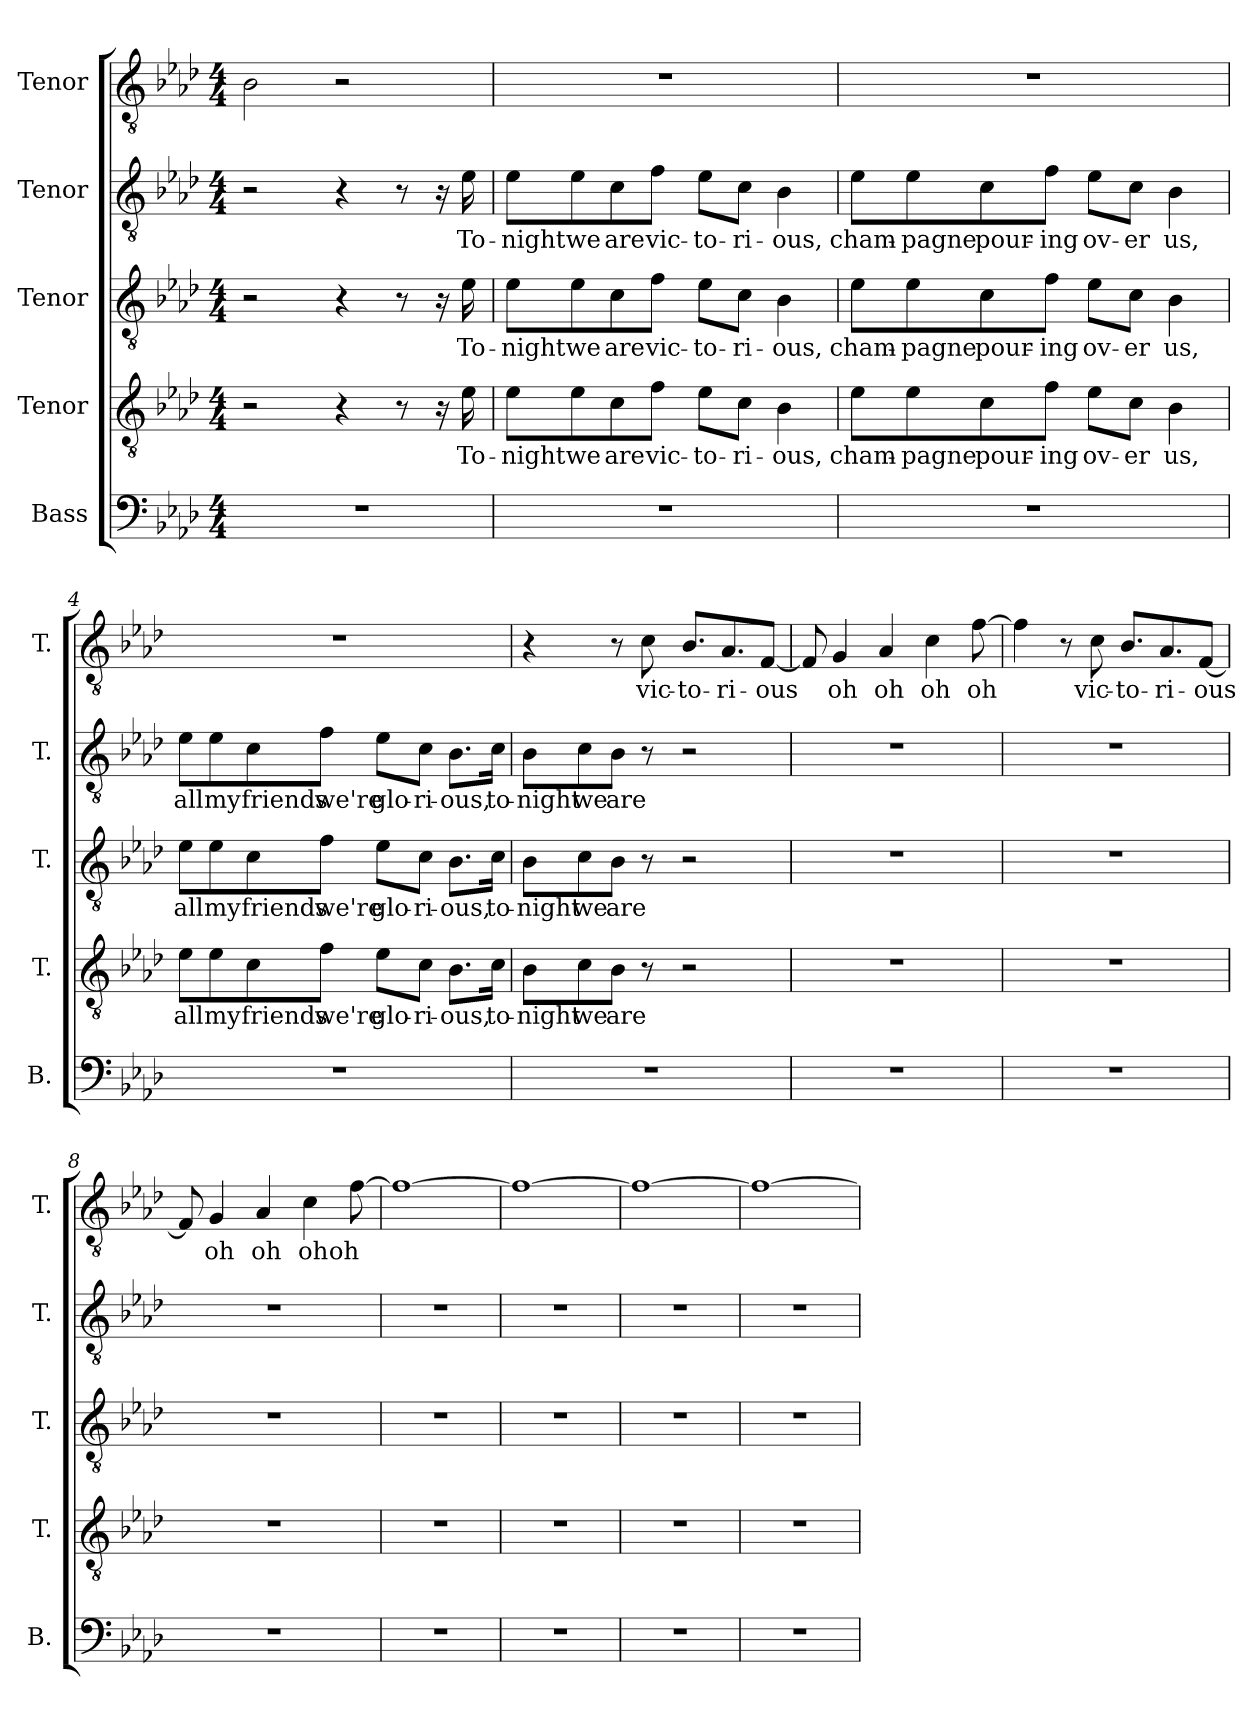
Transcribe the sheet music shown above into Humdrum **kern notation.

**kern	**kern	**text	**kern	**text	**kern	**text	**kern	**text
*part5	*part4	*part4	*part3	*part3	*part2	*part2	*part1	*part1
*staff5	*staff4	*staff4	*staff3	*staff3	*staff2	*staff2	*staff1	*staff1
*I"Bass	*I"Tenor	*	*I"Tenor	*	*I"Tenor	*	*I"Tenor	*
*I'B.	*I'T.	*	*I'T.	*	*I'T.	*	*I'T.	*
*clefF4	*clefGv2	*	*clefGv2	*	*clefGv2	*	*clefGv2	*
*k[b-e-a-d-]	*k[b-e-a-d-]	*	*k[b-e-a-d-]	*	*k[b-e-a-d-]	*	*k[b-e-a-d-]	*
*M4/4	*M4/4	*	*M4/4	*	*M4/4	*	*M4/4	*
*MM106	*MM106	*	*MM106	*	*MM106	*	*MM106	*
=1	=1	=1	=1	=1	=1	=1	=1	=1
1r	2r	.	2r	.	2r	.	2B-\	.
.	4r	.	4r	.	4r	.	2r	.
.	8r	.	8r	.	8r	.	.	.
.	16r	.	16r	.	16r	.	.	.
!	!	!LO:LY:b	!	!LO:LY:b	!	!LO:LY:b	!	!
.	16e-\	To-	16e-\	To-	16e-\	To-	.	.
=2	=2	=2	=2	=2	=2	=2	=2	=2
!	!	!LO:LY:b	!	!LO:LY:b	!	!LO:LY:b	!	!
1r	8e-\L	-night	8e-\L	-night	8e-\L	-night	1r	.
!	!	!LO:LY:b	!	!LO:LY:b	!	!LO:LY:b	!	!
.	8e-\	we	8e-\	we	8e-\	we	.	.
!	!	!LO:LY:b	!	!LO:LY:b	!	!LO:LY:b	!	!
.	8c\	are	8c\	are	8c\	are	.	.
!	!	!LO:LY:b	!	!LO:LY:b	!	!LO:LY:b	!	!
.	8f\J	vic-	8f\J	vic-	8f\J	vic-	.	.
!	!	!LO:LY:b	!	!LO:LY:b	!	!LO:LY:b	!	!
.	8e-\L	-to-	8e-\L	-to-	8e-\L	-to-	.	.
!	!	!LO:LY:b	!	!LO:LY:b	!	!LO:LY:b	!	!
.	8c\J	-ri-	8c\J	-ri-	8c\J	-ri-	.	.
!	!	!LO:LY:b	!	!LO:LY:b	!	!LO:LY:b	!	!
.	4B-\	-ous,	4B-\	-ous,	4B-\	-ous,	.	.
=3	=3	=3	=3	=3	=3	=3	=3	=3
!	!	!LO:LY:b	!	!LO:LY:b	!	!LO:LY:b	!	!
1r	8e-\L	cham-	8e-\L	cham-	8e-\L	cham-	1r	.
!	!	!LO:LY:b	!	!LO:LY:b	!	!LO:LY:b	!	!
.	8e-\	-pagne	8e-\	-pagne	8e-\	-pagne	.	.
!	!	!LO:LY:b	!	!LO:LY:b	!	!LO:LY:b	!	!
.	8c\	pour-	8c\	pour-	8c\	pour-	.	.
!	!	!LO:LY:b	!	!LO:LY:b	!	!LO:LY:b	!	!
.	8f\J	-ing	8f\J	-ing	8f\J	-ing	.	.
!	!	!LO:LY:b	!	!LO:LY:b	!	!LO:LY:b	!	!
.	8e-\L	ov-	8e-\L	ov-	8e-\L	ov-	.	.
!	!	!LO:LY:b	!	!LO:LY:b	!	!LO:LY:b	!	!
.	8c\J	-er	8c\J	-er	8c\J	-er	.	.
!	!	!LO:LY:b	!	!LO:LY:b	!	!LO:LY:b	!	!
.	4B-\	us,	4B-\	us,	4B-\	us,	.	.
!!LO:LB:g=z
=4	=4	=4	=4	=4	=4	=4	=4	=4
!	!	!LO:LY:b	!	!LO:LY:b	!	!LO:LY:b	!	!
1r	8e-\L	all	8e-\L	all	8e-\L	all	1r	.
!	!	!LO:LY:b	!	!LO:LY:b	!	!LO:LY:b	!	!
.	8e-\	my	8e-\	my	8e-\	my	.	.
!	!	!LO:LY:b	!	!LO:LY:b	!	!LO:LY:b	!	!
.	8c\	friends	8c\	friends	8c\	friends	.	.
!	!	!LO:LY:b	!	!LO:LY:b	!	!LO:LY:b	!	!
.	8f\J	we're	8f\J	we're	8f\J	we're	.	.
!	!	!LO:LY:b	!	!LO:LY:b	!	!LO:LY:b	!	!
.	8e-\L	glo-	8e-\L	glo-	8e-\L	glo-	.	.
!	!	!LO:LY:b	!	!LO:LY:b	!	!LO:LY:b	!	!
.	8c\J	-ri-	8c\J	-ri-	8c\J	-ri-	.	.
!	!	!LO:LY:b	!	!LO:LY:b	!	!LO:LY:b	!	!
.	8.B-\L	-ous,	8.B-\L	-ous,	8.B-\L	-ous,	.	.
!	!	!LO:LY:b	!	!LO:LY:b	!	!LO:LY:b	!	!
.	16c\Jk	to-	16c\Jk	to-	16c\Jk	to-	.	.
=5	=5	=5	=5	=5	=5	=5	=5	=5
!	!	!LO:LY:b	!	!LO:LY:b	!	!LO:LY:b	!	!
1r	8B-\L	-night	8B-\L	-night	8B-\L	-night	4r	.
!	!	!LO:LY:b	!	!LO:LY:b	!	!LO:LY:b	!	!
.	8c\	we	8c\	we	8c\	we	.	.
!	!	!LO:LY:b	!	!LO:LY:b	!	!LO:LY:b	!	!
.	8B-\J	are	8B-\J	are	8B-\J	are	8r	.
!	!	!	!	!	!	!	!	!LO:LY:b
.	8r	.	8r	.	8r	.	8c\	vic-
!	!	!	!	!	!	!	!	!LO:LY:b
.	2r	.	2r	.	2r	.	8.B-/L	-to-
!	!	!	!	!	!	!	!	!LO:LY:b
.	.	.	.	.	.	.	8.A-/	-ri-
!	!	!	!	!	!	!	!	!LO:LY:b
.	.	.	.	.	.	.	[8F/J	-ous
=6	=6	=6	=6	=6	=6	=6	=6	=6
1r	1r	.	1r	.	1r	.	8F/]	.
!	!	!	!	!	!	!	!	!LO:LY:b
.	.	.	.	.	.	.	4G/	oh
!	!	!	!	!	!	!	!	!LO:LY:b
.	.	.	.	.	.	.	4A-/	oh
!	!	!	!	!	!	!	!	!LO:LY:b
.	.	.	.	.	.	.	4c\	oh
!	!	!	!	!	!	!	!	!LO:LY:b
.	.	.	.	.	.	.	[8f\	oh
=7	=7	=7	=7	=7	=7	=7	=7	=7
1r	1r	.	1r	.	1r	.	4f\]	.
.	.	.	.	.	.	.	8r	.
!	!	!	!	!	!	!	!	!LO:LY:b
.	.	.	.	.	.	.	8c\	vic-
!	!	!	!	!	!	!	!	!LO:LY:b
.	.	.	.	.	.	.	8.B-/L	-to-
!	!	!	!	!	!	!	!	!LO:LY:b
.	.	.	.	.	.	.	8.A-/	-ri-
!	!	!	!	!	!	!	!	!LO:LY:b
.	.	.	.	.	.	.	[8F/J	-ous
!!LO:PB:g=z
=8	=8	=8	=8	=8	=8	=8	=8	=8
1r	1r	.	1r	.	1r	.	8F/]	.
!	!	!	!	!	!	!	!	!LO:LY:b
.	.	.	.	.	.	.	4G/	oh
!	!	!	!	!	!	!	!	!LO:LY:b
.	.	.	.	.	.	.	4A-/	oh
!	!	!	!	!	!	!	!	!LO:LY:b
.	.	.	.	.	.	.	4c\	oh
!	!	!	!	!	!	!	!	!LO:LY:b
.	.	.	.	.	.	.	[8f\	oh
=9	=9	=9	=9	=9	=9	=9	=9	=9
1r	1r	.	1r	.	1r	.	1f_	.
=10	=10	=10	=10	=10	=10	=10	=10	=10
1r	1r	.	1r	.	1r	.	1f_	.
=11	=11	=11	=11	=11	=11	=11	=11	=11
1r	1r	.	1r	.	1r	.	1f_	.
=12	=12	=12	=12	=12	=12	=12	=12	=12
1r	1r	.	1r	.	1r	.	1f_	.
=	=	=	=	=	=	=	=	=
*-	*-	*-	*-	*-	*-	*-	*-	*-
